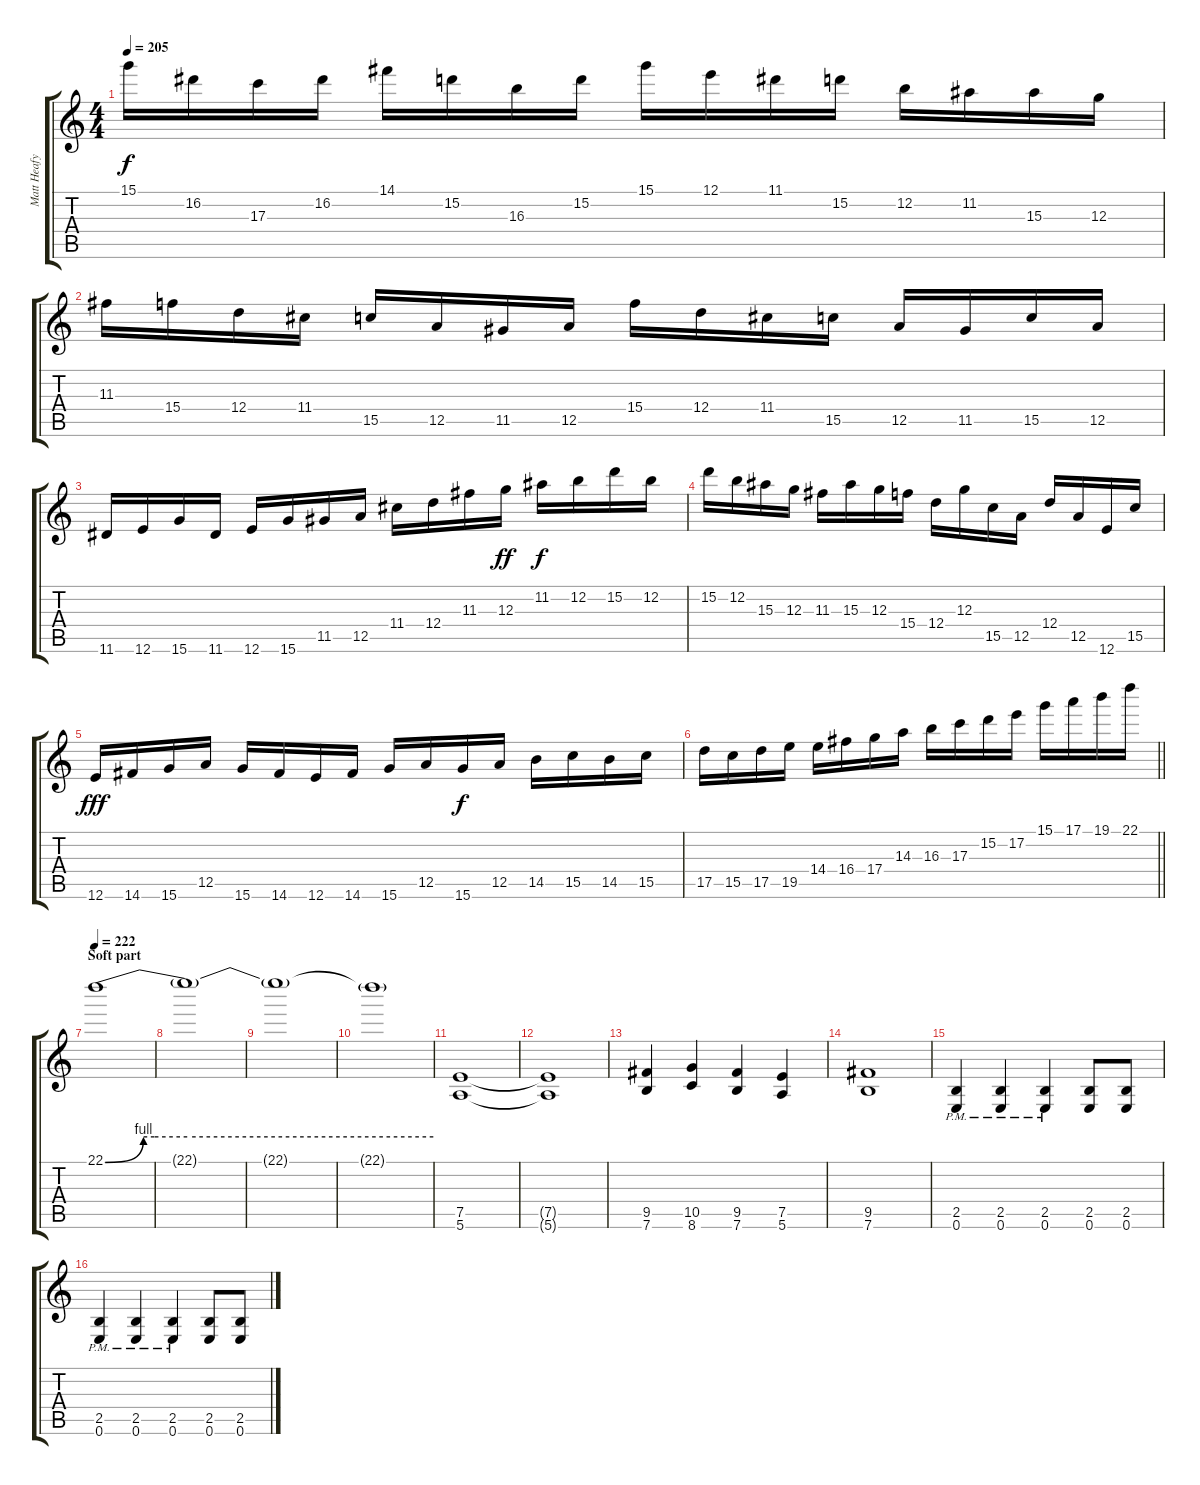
\track ("Matt Heafy (Trivium)" "Matt Heafy") {instrument distortionguitar}
\staff {score tabs}
\tuning (E4 B3 G3 D3 A2 E2) {hide}
\ts (4 4)
\tempo 205
\clef g2
\ks c
15.1.16{dy f} 16.2.16 17.3.16 16.2.16 14.1.16 15.2.16 16.3.16 15.2.16 15.1.16 12.1.16 11.1.16 15.2.16 12.2.16 11.2.16 15.3.16 12.3.16 |
11.3.16 15.4.16 12.4.16 11.4.16 15.5.16 12.5.16 11.5.16 12.5.16 15.4.16 12.4.16 11.4.16 15.5.16 12.5.16 11.5.16 15.5.16 12.5.16 |
11.6.16 12.6.16 15.6.16 11.6.16 12.6.16 15.6.16 11.5.16 12.5.16 11.4.16 12.4.16 11.3.16 12.3.16{dy ff} 11.2.16{dy f} 12.2.16 15.2.16 12.2.16 |
15.2.16 12.2.16 15.3.16 12.3.16 11.3.16 15.3.16 12.3.16 15.4.16 12.4.16 12.3.16 15.5.16 12.5.16 12.4.16 12.5.16 12.6.16 15.5.16 |
12.6.16{dy fff} 14.6.16 15.6.16 12.5.16 15.6.16 14.6.16 12.6.16 14.6.16 15.6.16 12.5.16 15.6.16{dy f} 12.5.16 14.5.16 15.5.16 14.5.16 15.5.16 |
\barLineRight lightlight
17.5.16 15.5.16 17.5.16 19.5.16 14.4.16 16.4.16 17.4.16 14.3.16 16.3.16 17.3.16 15.2.16 17.2.16 15.1.16 17.1.16 19.1.16 22.1.16 |
\section ("" "Soft part")
\tempo 222
22.1{be (custom 0 0 7 4 9 4 15 4 60 4)}.1 |
22.1{t}.1 |
22.1{t}.1 |
22.1{t}.1 |
(7.5 5.6).1 |
(7.5{t} 5.6{t}).1 |
(9.5 7.6).4{volume 8} (10.5 8.6).4 (9.5 7.6).4 (7.5 5.6).4 |
(9.5 7.6).1 |
(2.5{pm} 0.6{pm}).4{volume 11} (2.5{pm} 0.6{pm}).4 (2.5{pm} 0.6{pm}).4 (2.5 0.6).8 (2.5 0.6).8 |
(2.5{pm} 0.6{pm}).4 (2.5{pm} 0.6{pm}).4 (2.5{pm} 0.6{pm}).4 (2.5 0.6).8 (2.5 0.6).8
